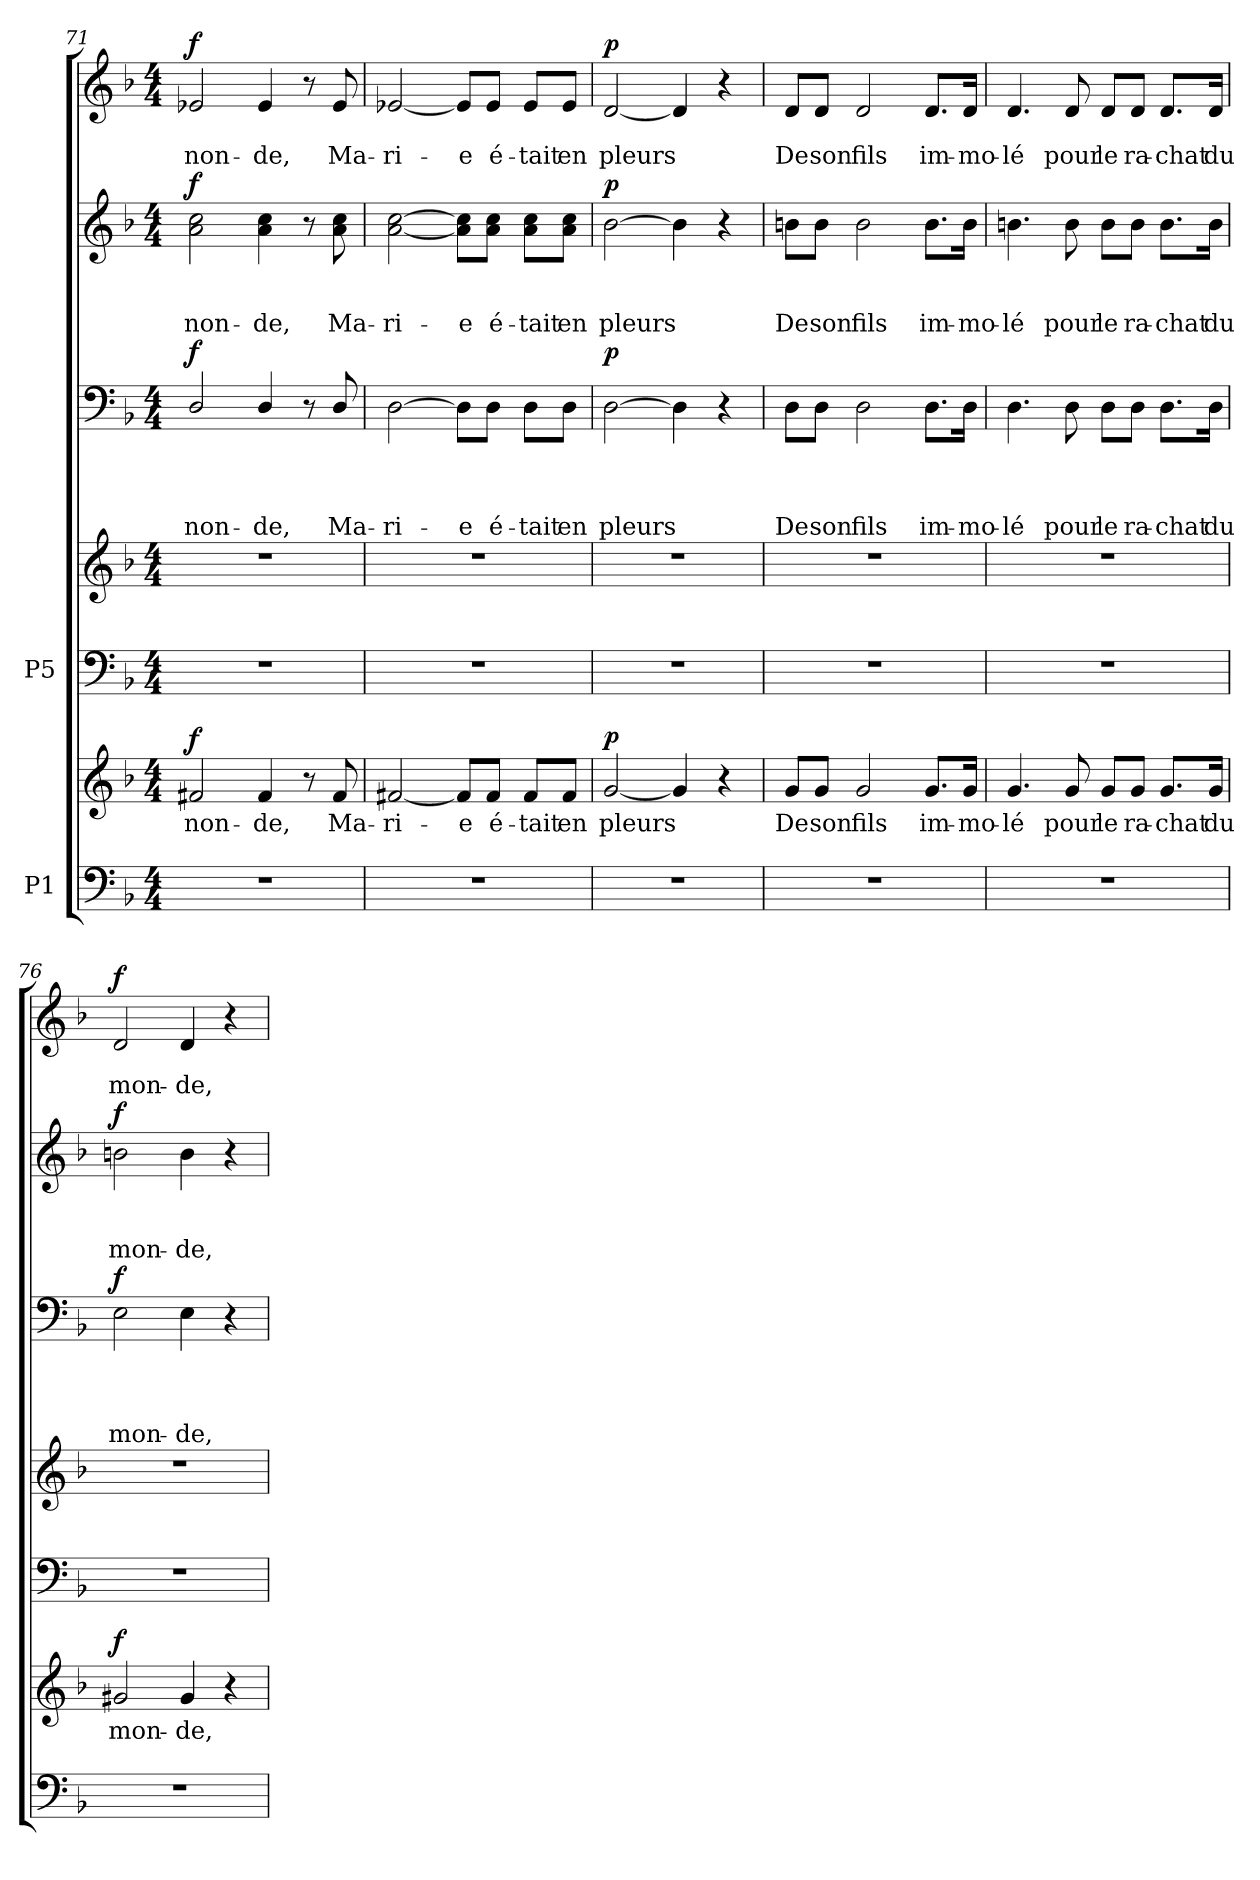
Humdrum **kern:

**kern	**kern	**text	**dynam	**kern	**kern	**kern	**text	**text	**text	**text	**dynam	**kern	**text	**text	**text	**dynam	**kern	**text	**text	**dynam
*part5	*part5	*part5	*part5	*part4	*part4	*part3	*part3	*part3	*part3	*part3	*part3	*part2	*part2	*part2	*part2	*part2	*part1	*part1	*part1	*part1
*staff7	*staff6	*staff6	*staff6/7	*staff5	*staff4	*staff3	*staff3	*staff3	*staff3	*staff3	*staff3	*staff2	*staff2	*staff2	*staff2	*staff2	*staff1	*staff1	*staff1	*staff1
*I"P1	*	*	*	*I"P5	*	*	*	*	*	*	*	*	*	*	*	*	*	*	*	*
*clefF4	*clefG2	*	*	*clefF4	*clefG2	*clefF4	*	*	*	*	*	*clefG2	*	*	*	*	*clefG2	*	*	*
*	*	*	*	*	*	*	*	*	*	*	*	*ITrd7c12	*	*	*	*	*	*	*	*
*k[b-]	*k[b-]	*	*	*k[b-]	*k[b-]	*k[b-]	*	*	*	*	*	*k[b-]	*	*	*	*	*k[b-]	*	*	*
*F:	*F:	*	*	*F:	*F:	*F:	*	*	*	*	*	*F:	*	*	*	*	*F:	*	*	*
*M4/4	*M4/4	*	*	*M4/4	*M4/4	*M4/4	*	*	*	*	*	*M4/4	*	*	*	*	*M4/4	*	*	*
=71	=71	=71	=71	=71	=71	=71	=71	=71	=71	=71	=71	=71	=71	=71	=71	=71	=71	=71	=71	=71
!	!	!LO:LY:b	!LO:DY:a	!	!	!	!	!	!	!LO:LY:b	!LO:DY:a	!	!	!	!LO:LY:b	!LO:DY:a	!	!	!LO:LY:b	!LO:DY:a
*	*	*	*	*^	*^	*	*	*	*	*	*	*	*	*	*	*	*	*	*	*
*	*	*	*	*	*^	*	*^	*	*	*	*	*	*	*	*	*	*	*	*	*	*	*
1r	2f#X/	-non-	f	1r	1ryy	1ryy	1r	1ryy	1ryy	2D/	.	.	.	-non-	f	2A\ 2c\	.	.	-non-	f	2e-X/	.	-non-	f
!	!	!LO:LY:b	!	!	!	!	!	!	!	!	!	!	!	!LO:LY:b	!	!	!	!	!LO:LY:b	!	!	!	!LO:LY:b	!
.	4f#/	-de,	.	.	.	.	.	.	.	4D/	.	.	.	-de,	.	4A\ 4c\	.	.	-de,	.	4e-/	.	-de,	.
.	8r	.	.	.	.	.	.	.	.	8r	.	.	.	.	.	8r	.	.	.	.	8r	.	.	.
!	!	!LO:LY:b	!	!	!	!	!	!	!	!	!	!	!	!LO:LY:b	!	!	!	!	!LO:LY:b	!	!	!	!LO:LY:b	!
.	8f#/	Ma-	.	.	.	.	.	.	.	8D/	.	.	.	Ma-	.	8A\ 8c\	.	.	Ma-	.	8e-/	.	Ma-	.
!!LO:LB:g=z
=72	=72	=72	=72	=72	=72	=72	=72	=72	=72	=72	=72	=72	=72	=72	=72	=72	=72	=72	=72	=72	=72	=72	=72	=72
!	!	!LO:LY:b	!	!	!	!	!	!	!	!	!	!	!	!LO:LY:b	!	!	!	!	!LO:LY:b	!	!	!	!LO:LY:b	!
1r	[<2f#X/	-ri-	.	1r	1ryy	1ryy	1r	1ryy	1ryy	[>2D\	.	.	.	-ri-	.	[<2A\ [>2c\	.	.	-ri-	.	[<2e-X/	.	-ri-	.
!	!	!LO:LY:b	!	!	!	!	!	!	!	!	!	!	!	!LO:LY:b	!	!	!	!	!LO:LY:b	!	!	!	!LO:LY:b	!
.	8f#/L]	-e	.	.	.	.	.	.	.	8D\L]	.	.	.	-e	.	8A]\ 8c]\L	.	.	-e	.	8e-/L]	.	-e	.
!	!	!LO:LY:b	!	!	!	!	!	!	!	!	!	!	!	!LO:LY:b	!	!	!	!	!LO:LY:b	!	!	!	!LO:LY:b	!
.	8f#/J	é-	.	.	.	.	.	.	.	8D\J	.	.	.	é-	.	8A\ 8c\J	.	.	é-	.	8e-/J	.	é-	.
!	!	!LO:LY:b	!	!	!	!	!	!	!	!	!	!	!	!LO:LY:b	!	!	!	!	!LO:LY:b	!	!	!	!LO:LY:b	!
.	8f#/L	-tait	.	.	.	.	.	.	.	8D\L	.	.	.	-tait	.	8A\ 8c\L	.	.	-tait	.	8e-/L	.	-tait	.
!	!	!LO:LY:b	!	!	!	!	!	!	!	!	!	!	!	!LO:LY:b	!	!	!	!	!LO:LY:b	!	!	!	!LO:LY:b	!
.	8f#/J	en	.	.	.	.	.	.	.	8D\J	.	.	.	en	.	8A\ 8c\J	.	.	en	.	8e-/J	.	en	.
=73	=73	=73	=73	=73	=73	=73	=73	=73	=73	=73	=73	=73	=73	=73	=73	=73	=73	=73	=73	=73	=73	=73	=73	=73
!	!	!LO:LY:b	!LO:DY:a	!	!	!	!	!	!	!	!	!	!	!LO:LY:b	!LO:DY:a	!	!	!	!LO:LY:b	!LO:DY:a	!	!	!LO:LY:b	!LO:DY:a
1r	[<2g/	pleurs	p	1r	1ryy	1ryy	1r	1ryy	1ryy	[>2D\	.	.	.	pleurs	p	[>2B-\	.	.	pleurs	p	[<2d/	.	pleurs	p
.	4g/]	.	.	.	.	.	.	.	.	4D\]	.	.	.	.	.	4B-\]	.	.	.	.	4d/]	.	.	.
.	4r	.	.	.	.	.	.	.	.	4r	.	.	.	.	.	4r	.	.	.	.	4r	.	.	.
=74	=74	=74	=74	=74	=74	=74	=74	=74	=74	=74	=74	=74	=74	=74	=74	=74	=74	=74	=74	=74	=74	=74	=74	=74
!	!	!LO:LY:b	!	!	!	!	!	!	!	!	!	!	!	!LO:LY:b	!	!	!	!	!LO:LY:b	!	!	!	!LO:LY:b	!
1r	8g/L	De	.	1r	1ryy	1ryy	1r	1ryy	1ryy	8D\L	.	.	.	De	.	8Bn\L	.	.	De	.	8d/L	.	De	.
!	!	!LO:LY:b	!	!	!	!	!	!	!	!	!	!	!	!LO:LY:b	!	!	!	!	!LO:LY:b	!	!	!	!LO:LY:b	!
.	8g/J	son	.	.	.	.	.	.	.	8D\J	.	.	.	son	.	8B\J	.	.	son	.	8d/J	.	son	.
!	!	!LO:LY:b	!	!	!	!	!	!	!	!	!	!	!	!LO:LY:b	!	!	!	!	!LO:LY:b	!	!	!	!LO:LY:b	!
.	2g/	fils	.	.	.	.	.	.	.	2D\	.	.	.	fils	.	2B\	.	.	fils	.	2d/	.	fils	.
!	!	!LO:LY:b	!	!	!	!	!	!	!	!	!	!	!	!LO:LY:b	!	!	!	!	!LO:LY:b	!	!	!	!LO:LY:b	!
.	8.g/L	im-	.	.	.	.	.	.	.	8.D\L	.	.	.	im-	.	8.B\L	.	.	im-	.	8.d/L	.	im-	.
!	!	!LO:LY:b	!	!	!	!	!	!	!	!	!	!	!	!LO:LY:b	!	!	!	!	!LO:LY:b	!	!	!	!LO:LY:b	!
.	16g/Jk	-mo-	.	.	.	.	.	.	.	16D\Jk	.	.	.	-mo-	.	16B\Jk	.	.	-mo-	.	16d/Jk	.	-mo-	.
=75	=75	=75	=75	=75	=75	=75	=75	=75	=75	=75	=75	=75	=75	=75	=75	=75	=75	=75	=75	=75	=75	=75	=75	=75
!	!	!LO:LY:b	!	!	!	!	!	!	!	!	!	!	!	!LO:LY:b	!	!	!	!	!LO:LY:b	!	!	!	!LO:LY:b	!
1r	4.g/	-lé	.	1r	1ryy	1ryy	1r	1ryy	1ryy	4.D\	.	.	.	-lé	.	4.Bn\	.	.	-lé	.	4.d/	.	-lé	.
!	!	!LO:LY:b	!	!	!	!	!	!	!	!	!	!	!	!LO:LY:b	!	!	!	!	!LO:LY:b	!	!	!	!LO:LY:b	!
.	8g/	pour	.	.	.	.	.	.	.	8D\	.	.	.	pour	.	8B\	.	.	pour	.	8d/	.	pour	.
!	!	!LO:LY:b	!	!	!	!	!	!	!	!	!	!	!	!LO:LY:b	!	!	!	!	!LO:LY:b	!	!	!	!LO:LY:b	!
.	8g/L	le	.	.	.	.	.	.	.	8D\L	.	.	.	le	.	8B\L	.	.	le	.	8d/L	.	le	.
!	!	!LO:LY:b	!	!	!	!	!	!	!	!	!	!	!	!LO:LY:b	!	!	!	!	!LO:LY:b	!	!	!	!LO:LY:b	!
.	8g/J	ra-	.	.	.	.	.	.	.	8D\J	.	.	.	ra-	.	8B\J	.	.	ra-	.	8d/J	.	ra-	.
!	!	!LO:LY:b	!	!	!	!	!	!	!	!	!	!	!	!LO:LY:b	!	!	!	!	!LO:LY:b	!	!	!	!LO:LY:b	!
.	8.g/L	-chat	.	.	.	.	.	.	.	8.D\L	.	.	.	-chat	.	8.B\L	.	.	-chat	.	8.d/L	.	-chat	.
!	!	!LO:LY:b	!	!	!	!	!	!	!	!	!	!	!	!LO:LY:b	!	!	!	!	!LO:LY:b	!	!	!	!LO:LY:b	!
.	16g/Jk	du	.	.	.	.	.	.	.	16D\Jk	.	.	.	du	.	16B\Jk	.	.	du	.	16d/Jk	.	du	.
=76	=76	=76	=76	=76	=76	=76	=76	=76	=76	=76	=76	=76	=76	=76	=76	=76	=76	=76	=76	=76	=76	=76	=76	=76
!	!	!LO:LY:b	!LO:DY:a	!	!	!	!	!	!	!	!	!	!	!LO:LY:b	!LO:DY:a	!	!	!	!LO:LY:b	!LO:DY:a	!	!	!LO:LY:b	!LO:DY:a
1r	2g#X/	mon-	f	1r	1ryy	1ryy	1r	1ryy	1ryy	2E\	.	.	.	mon-	f	2Bn\	.	.	mon-	f	2d/	.	mon-	f
!	!	!LO:LY:b	!	!	!	!	!	!	!	!	!	!	!	!LO:LY:b	!	!	!	!	!LO:LY:b	!	!	!	!LO:LY:b	!
.	4g#/	-de,	.	.	.	.	.	.	.	4E\	.	.	.	-de,	.	4B\	.	.	-de,	.	4d/	.	-de,	.
.	4r	.	.	.	.	.	.	.	.	4r	.	.	.	.	.	4r	.	.	.	.	4r	.	.	.
*	*	*	*	*v	*v	*v	*	*	*	*	*	*	*	*	*	*	*	*	*	*	*	*	*	*
*	*	*	*	*	*v	*v	*v	*	*	*	*	*	*	*	*	*	*	*	*	*	*	*
=	=	=	=	=	=	=	=	=	=	=	=	=	=	=	=	=	=	=	=	=
*-	*-	*-	*-	*-	*-	*-	*-	*-	*-	*-	*-	*-	*-	*-	*-	*-	*-	*-	*-	*-
